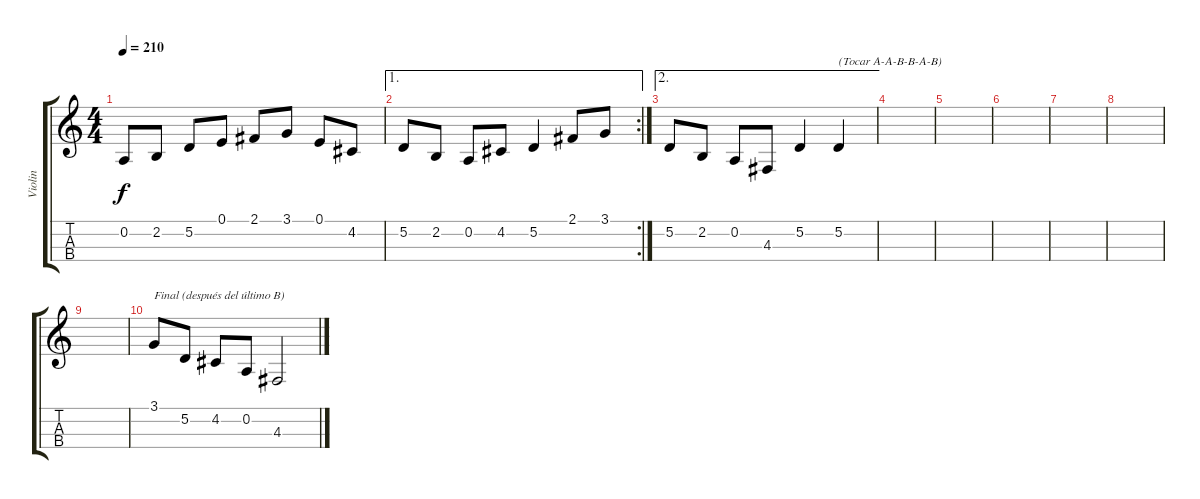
\track ("Violin" "Violin") {instrument fiddle}
\staff {score tabs}
\tuning (E4 A3 D3 G2) {hide}
\ts (4 4)
\tempo 210
\clef g2
\ks c
0.2.8{dy f} 2.2.8 5.2.8 0.1.8 2.1.8 3.1.8 0.1.8 4.2.8 |
\ae 1
\rc 2
5.2.8 2.2.8 0.2.8 4.2.8 5.2.4 2.1.8 3.1.8 |
\ae 2
5.2.8 2.2.8 0.2.8 4.3.8 5.2.4 5.2.4{txt "(Tocar A-A-B-B-A-B)"} |
|
|
|
|
|
|
3.1.8{txt "Final (después del último B)"} 5.2.8 4.2.8 0.2.8 4.3.2
